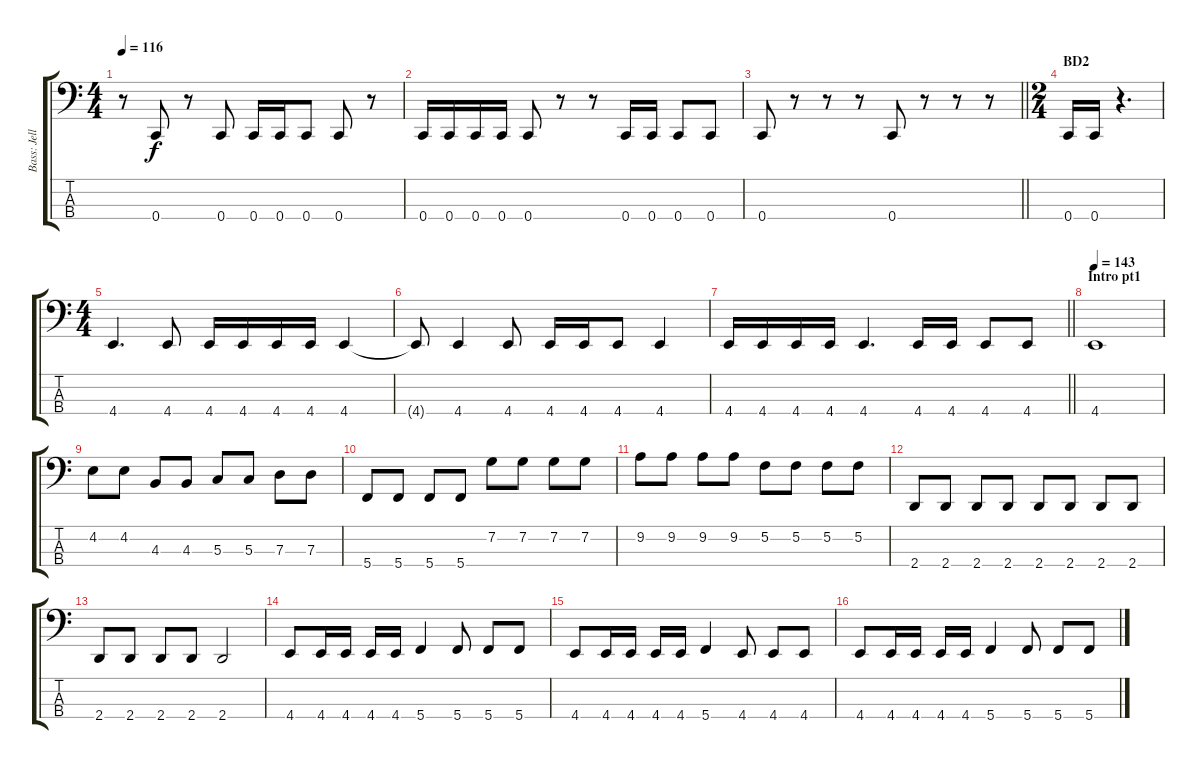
\track ("Bass: Jelle" "Bass: Jell") {instrument electricbasspick}
\staff {score tabs}
\tuning (F2 C2 G1 C1) {hide}
\ts (4 4)
\tempo 116
\clef f4
\ks c
r.8{dy f} 0.4.8 r.8 0.4.8 0.4.16 0.4.16 0.4.8 0.4.8 r.8 |
0.4.16 0.4.16 0.4.16 0.4.16 0.4.8 r.8 r.8 0.4.16 0.4.16 0.4.8 0.4.8 |
\barLineRight lightlight
0.4.8 r.8 r.8 r.8 0.4.8 r.8 r.8 r.8 |
\ts (2 4)
\section ("" "BD2")
0.4.16 0.4.16 r.4{d} |
\ts (4 4)
4.4.4{d} 4.4.8 4.4.16 4.4.16 4.4.16 4.4.16 4.4.4 |
4.4{t}.8 4.4.4 4.4.8 4.4.16 4.4.16 4.4.8 4.4.4 |
\barLineRight lightlight
4.4.16 4.4.16 4.4.16 4.4.16 4.4.4{d} 4.4.16 4.4.16 4.4.8 4.4.8 |
\section ("" "Intro pt1")
\tempo 143
4.4.1 |
4.2.8 4.2.8 4.3.8 4.3.8 5.3.8 5.3.8 7.3.8 7.3.8 |
5.4.8 5.4.8 5.4.8 5.4.8 7.2.8 7.2.8 7.2.8 7.2.8 |
9.2.8 9.2.8 9.2.8 9.2.8 5.2.8 5.2.8 5.2.8 5.2.8 |
2.4.8 2.4.8 2.4.8 2.4.8 2.4.8 2.4.8 2.4.8 2.4.8 |
2.4.8 2.4.8 2.4.8 2.4.8 2.4.2 |
4.4.8 4.4.16 4.4.16 4.4.16 4.4.16 5.4.4 5.4.8 5.4.8 5.4.8 |
4.4.8 4.4.16 4.4.16 4.4.16 4.4.16 5.4.4 4.4.8 4.4.8 4.4.8 |
4.4.8 4.4.16 4.4.16 4.4.16 4.4.16 5.4.4 5.4.8 5.4.8 5.4.8
